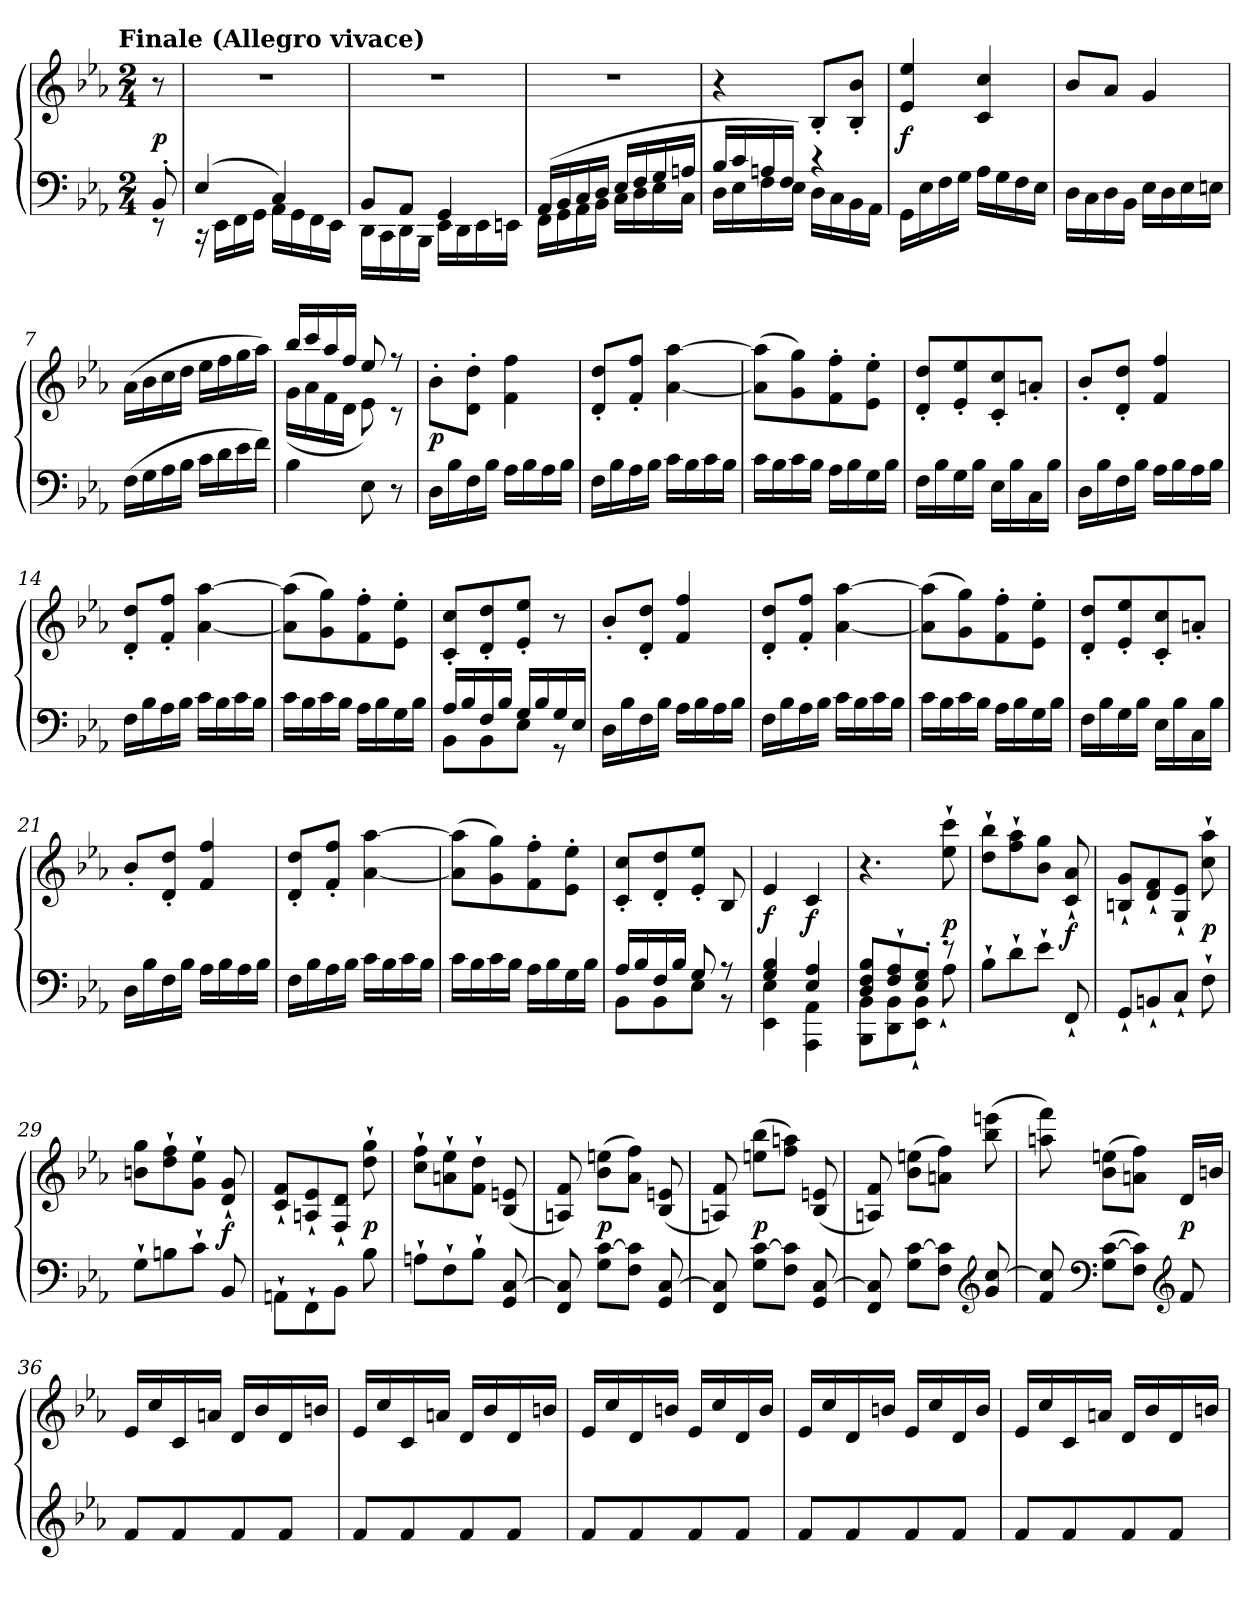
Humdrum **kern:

**kern	**kern	**dynam
*part1	*part1	*part1
*staff2	*staff1	*staff1/2
*clefF4	*clefG2	*
*k[b-e-a-]	*k[b-e-a-]	*
*E-:	*E-:	*
!!LO:TX:omd:t=Finale (Allegro vivace)
*M2/4	*M2/4	*
*MM144	*MM144	*
=	=	=
*^	*	*
8BB-'/	8r	8r	p
=1	=1	=1	=1
(4E-/	16r	2r	.
.	16EE-\LL	.	.
.	16FF\	.	.
.	16GG\JJ	.	.
4C/)	16AA-\LL	.	.
.	16GG\	.	.
.	16FF\	.	.
.	16EE-\JJ	.	.
=2	=2	=2	=2
8BB-/L	16DD\LL	2r	.
.	16CC\	.	.
8AA-/J	16DD\	.	.
.	16BBB-\JJ	.	.
4GG/	16EE-\LL	.	.
.	16DD\	.	.
.	16EE-\	.	.
.	16EEn\JJ	.	.
=3	=3	=3	=3
(16AA-/LL	16FF\LL	2r	.
16BB-/	16GG\	.	.
16C/	16AA-\	.	.
16D/JJ	16BB-\JJ	.	.
16E-/LL	16C\LL	.	.
16F/	16D\	.	.
16G/	16E-\	.	.
16An/JJ	16C\JJ	.	.
=4	=4	=4	=4
16B-/LL	16D\LL	4r	.
16c/	16E-\	.	.
16An/	16F\	.	.
16F/JJ	16E-\JJ)	.	.
4r	16D\LL	8B-'/L	.
.	16C\	.	.
.	16BB-\	8B-'/ 8b-'/J	.
.	16AA-\JJ	.	.
*v	*v	*	*
=5	=5	=5
16GG\LL	4e-/ 4ee-/	f
16E-\	.	.
16F\	.	.
16G\JJ	.	.
16A-\LL	4c/ 4cc/	.
16G\	.	.
16F\	.	.
16E-\JJ	.	.
=6	=6	=6
16D\LL	8b-/L	.
16C\	.	.
16D\	8a-/J	.
16BB-\JJ	.	.
16E-\LL	4g/	.
16D\	.	.
16E-\	.	.
16En\JJ	.	.
=7	=7	=7
(16F\LL	(16a-\LL	.
16G\	16b-\	.
16A-\	16cc\	.
16B-\JJ	16dd\JJ	.
16c\LL	16ee-\LL	.
16d\	16ff\	.
16e-\	16gg\	.
16f\JJ)	16aa-\JJ)	.
=8	=8	=8
*	*^	*
4B-\	16bb-/LL	(16g\LL	.
.	16ccc/	16a-\	.
.	16aa-/	16f\	.
.	16ff/JJ	16d\JJ	.
8E-\	8ee-/	8e-\)	.
8r	8r	8r	.
*	*v	*v	*
=9	=9	=9
16D\LL	8b-'\L	p
16B-\	.	.
16F\	8d'\ 8dd'\J	.
16B-\JJ	.	.
16A-\LL	4f\ 4ff\	.
16B-\	.	.
16A-\	.	.
16B-\JJ	.	.
=10	=10	=10
16F\LL	8d'/ 8dd'/L	.
16B-\	.	.
16A-\	8f'/ 8ff'/J	.
16B-\JJ	.	.
16c\LL	[4a-\ [4aa-\	.
16B-\	.	.
16c\	.	.
16B-\JJ	.	.
=11	=11	=11
16c\LL	(8a-]\ 8aa-]\L	.
16B-\	.	.
16c\	8g\ 8gg\)	.
16B-\JJ	.	.
16A-\LL	8f'\ 8ff'\	.
16B-\	.	.
16G\	8e-'\ 8ee-'\J	.
16B-\JJ	.	.
=12	=12	=12
16F\LL	8d'/ 8dd'/L	.
16B-\	.	.
16G\	8e-'/ 8ee-'/	.
16B-\JJ	.	.
16E-\LL	8c'/ 8cc'/	.
16B-\	.	.
16C\	8an'/J	.
16B-\JJ	.	.
=13	=13	=13
16D\LL	8b-'/L	.
16B-\	.	.
16F\	8d'/ 8dd'/J	.
16B-\JJ	.	.
16A-\LL	4f/ 4ff/	.
16B-\	.	.
16A-\	.	.
16B-\JJ	.	.
=14	=14	=14
16F\LL	8d'/ 8dd'/L	.
16B-\	.	.
16A-\	8f'/ 8ff'/J	.
16B-\JJ	.	.
16c\LL	[4a-\ [4aa-\	.
16B-\	.	.
16c\	.	.
16B-\JJ	.	.
=15	=15	=15
16c\LL	(8a-]\ 8aa-]\L	.
16B-\	.	.
16c\	8g\ 8gg\)	.
16B-\JJ	.	.
16A-\LL	8f'\ 8ff'\	.
16B-\	.	.
16G\	8e-'\ 8ee-'\J	.
16B-\JJ	.	.
=16	=16	=16
*^	*	*
16A-/LL	8BB-\L	8c'/ 8cc'/L	.
16B-/	.	.	.
16F/	8BB-\	8d'/ 8dd'/	.
16B-/JJ	.	.	.
16G/LL	8E-\J	8e-'/ 8ee-'/J	.
16B-/	.	.	.
16G/	8r	8r	.
16E-/JJ	.	.	.
*v	*v	*	*
=17	=17	=17
16D\LL	8b-'/L	.
16B-\	.	.
16F\	8d'/ 8dd'/J	.
16B-\JJ	.	.
16A-\LL	4f/ 4ff/	.
16B-\	.	.
16A-\	.	.
16B-\JJ	.	.
=18	=18	=18
16F\LL	8d'/ 8dd'/L	.
16B-\	.	.
16A-\	8f'/ 8ff'/J	.
16B-\JJ	.	.
16c\LL	[4a-\ [4aa-\	.
16B-\	.	.
16c\	.	.
16B-\JJ	.	.
=19	=19	=19
16c\LL	(8a-]\ 8aa-]\L	.
16B-\	.	.
16c\	8g\ 8gg\)	.
16B-\JJ	.	.
16A-\LL	8f'\ 8ff'\	.
16B-\	.	.
16G\	8e-'\ 8ee-'\J	.
16B-\JJ	.	.
=20	=20	=20
16F\LL	8d'/ 8dd'/L	.
16B-\	.	.
16G\	8e-'/ 8ee-'/	.
16B-\JJ	.	.
16E-\LL	8c'/ 8cc'/	.
16B-\	.	.
16C\	8an'/J	.
16B-\JJ	.	.
=21	=21	=21
16D\LL	8b-'/L	.
16B-\	.	.
16F\	8d'/ 8dd'/J	.
16B-\JJ	.	.
16A-\LL	4f/ 4ff/	.
16B-\	.	.
16A-\	.	.
16B-\JJ	.	.
=22	=22	=22
16F\LL	8d'/ 8dd'/L	.
16B-\	.	.
16A-\	8f'/ 8ff'/J	.
16B-\JJ	.	.
16c\LL	[4a-\ [4aa-\	.
16B-\	.	.
16c\	.	.
16B-\JJ	.	.
=23	=23	=23
16c\LL	(8a-]\ 8aa-]\L	.
16B-\	.	.
16c\	8g\ 8gg\)	.
16B-\JJ	.	.
16A-\LL	8f'\ 8ff'\	.
16B-\	.	.
16G\	8e-'\ 8ee-'\J	.
16B-\JJ	.	.
=24	=24	=24
*^	*	*
16A-/LL	8BB-\L	8c'/ 8cc'/L	.
16B-/	.	.	.
16F/	8BB-\	8d'/ 8dd'/	.
16B-/JJ	.	.	.
8G/	8E-\J	8e-'/ 8ee-'/J	.
8r	8r	8B-/	.
=25	=25	=25	=25
4G/ 4B-/	4EE-\ 4E-\	4e-/	f
4E-/ 4A-/	4AAA-\ 4AA-\	4c/	f
=26	=26	=26	=26
8D/ 8F/ 8B-/L	8BBB-\ 8BB-\L	4.r	.
8F`/ 8A-`/	8DD\ 8BB-\	.	.
8E-'/ 8G'/J	8EE-`\ 8BB-`\J	.	.
8r	8A-`\	8ee-`\ 8ccc`\	p
*v	*v	*	*
=27	=27	=27
8B-`\L	8dd`\ 8bb-`\L	.
8d`\	8ff`\ 8aa-`\	.
8e-`\J	8b-\ 8gg\J	.
8FF`/	8c`/ 8a-`/	f
=28	=28	=28
8GG`/L	8Bn`/ 8g`/L	.
8BBn`/	8d`/ 8f`/	.
8C`/J	8G`/ 8e-`/J	.
8F`\	8cc`\ 8aa-`\	p
=29	=29	=29
8G`\L	8bn\ 8gg\L	.
8Bn\	8dd`\ 8ff`\	.
8c`\J	8g`\ 8ee-`\J	.
8BB-/	8d`/ 8g`/	f
=30	=30	=30
8AAn`\L	8c`/ 8f`/L	.
8FF`\	8An`/ 8e-`/	.
8BB-\J	8F`/ 8d`/J	.
8B-\	8dd`\ 8gg`\	p
=31	=31	=31
8An`\L	8cc`\ 8ff`\L	.
8F`\	8an`\ 8ee-`\	.
8B-`\J	8f`\ 8dd`\J	.
8GG/ [8C/	(8B-/ 8en/	.
=32	=32	=32
8FF/ 8C]/	8An/ 8f/)	.
8G\ [8c\L	(8b-\ 8een\L	p
8F\ 8c]\J	8a-\ 8ff\J)	.
8GG/ [8C/	(8B-/ 8en/	.
=33	=33	=33
8FF/ 8C]/	8An/ 8f/)	.
8G\ [8c\L	(8een\ 8bb-\L	p
8F\ 8c]\J	8ff\ 8aan\J)	.
8GG/ [8C/	(8B-/ 8en/	.
=34	=34	=34
8FF/ 8C]/	8An/ 8f/)	.
8G\ [8c\L	(8b-\ 8een\L	.
8F\ 8c]\J	8an\ 8ff\J)	.
*clefG2	*	*
8g/ [8cc/	(8bb-\ 8eeen\	.
=35	=35	=35
8f/ 8cc]/	8aan\ 8fff\)	.
*clefF4	*	*
(8G\ [8c\L	(8b-\ 8een\L	.
8F\ 8c]\J)	8an\ 8ff\J)	.
*clefG2	*	*
8f/	16d/LL	p
.	16bn/JJ	.
=36	=36	=36
8f/L	16e-/LL	.
.	16cc/	.
8f/	16c/	.
.	16an/JJ	.
8f/	16d/LL	.
.	16b-/	.
8f/J	16d/	.
.	16bn/JJ	.
=37	=37	=37
8f/L	16e-/LL	.
.	16cc/	.
8f/	16c/	.
.	16an/JJ	.
8f/	16d/LL	.
.	16b-/	.
8f/J	16d/	.
.	16bn/JJ	.
=38	=38	=38
8f/L	16e-/LL	.
.	16cc/	.
8f/	16d/	.
.	16bn/JJ	.
8f/	16e-/LL	.
.	16cc/	.
8f/J	16d/	.
.	16b/JJ	.
=39	=39	=39
8f/L	16e-/LL	.
.	16cc/	.
8f/	16d/	.
.	16bn/JJ	.
8f/	16e-/LL	.
.	16cc/	.
8f/J	16d/	.
.	16b/JJ	.
=40	=40	=40
8f/L	16e-/LL	.
.	16cc/	.
8f/	16c/	.
.	16an/JJ	.
8f/	16d/LL	.
.	16b-/	.
8f/J	16d/	.
.	16bn/JJ	.
=	=	=
*-	*-	*-
